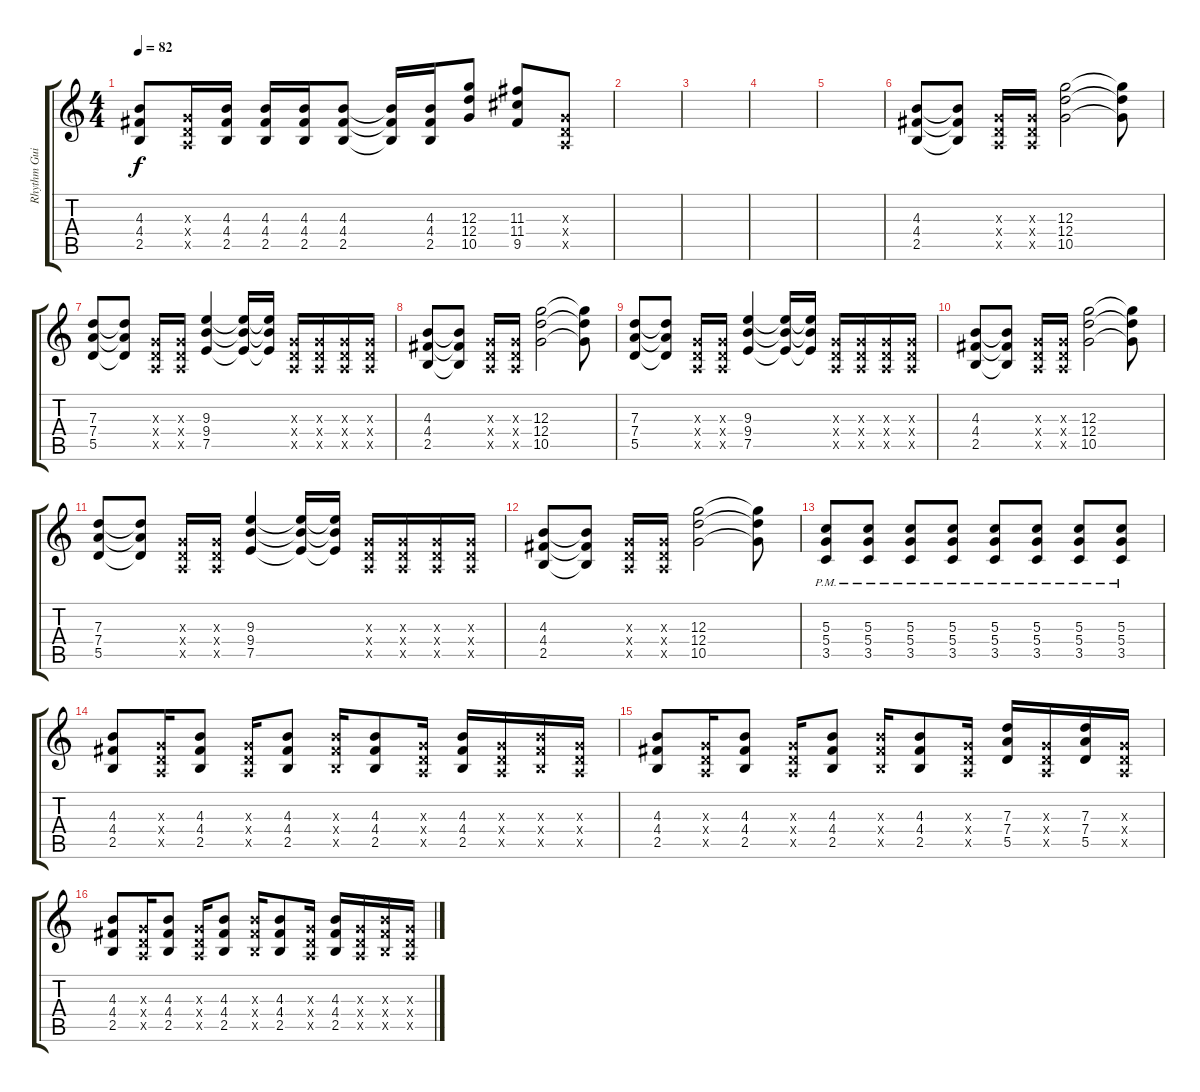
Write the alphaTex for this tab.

\track ("Rhythm Guitar" "Rhythm Gui") {instrument overdrivenguitar}
\staff {score tabs}
\tuning (E4 B3 G3 D3 A2 E2) {hide}
\ts (4 4)
\tempo 82
\clef g2
\ks c
(4.3 4.4 2.5).8{dy f} (0.3{x} 0.4{x} 0.5{x}).16 (4.3 4.4 2.5).16 (4.3 4.4 2.5).16 (4.3 4.4 2.5).16 (4.3 4.4 2.5).8 (4.3{t} 4.4{t} 2.5{t}).16 (4.3 4.4 2.5).16 (12.3 12.4 10.5).8 (11.3 11.4 9.5).8 (0.3{x} 0.4{x} 0.5{x}).8 |
|
|
|
|
(4.3 4.4 2.5).8 (4.3{t} 4.4{t} 2.5{t}).8 (0.3{x} 0.4{x} 0.5{x}).16 (0.3{x} 0.4{x} 0.5{x}).16 (12.3 12.4 10.5).2 (12.3{t} 12.4{t} 10.5{t}).8 |
(7.3 7.4 5.5).8 (7.3{t} 7.4{t} 5.5{t}).8 (0.3{x} 0.4{x} 0.5{x}).16 (0.3{x} 0.4{x} 0.5{x}).16 (9.3 9.4 7.5).4 (9.3{t} 9.4{t} 7.5{t}).16 (9.3{t} 9.4{t} 7.5{t}).16 (0.3{x} 0.4{x} 0.5{x}).16 (0.3{x} 0.4{x} 0.5{x}).16 (0.3{x} 0.4{x} 0.5{x}).16 (0.3{x} 0.4{x} 0.5{x}).16 |
(4.3 4.4 2.5).8 (4.3{t} 4.4{t} 2.5{t}).8 (0.3{x} 0.4{x} 0.5{x}).16 (0.3{x} 0.4{x} 0.5{x}).16 (12.3 12.4 10.5).2 (12.3{t} 12.4{t} 10.5{t}).8 |
(7.3 7.4 5.5).8 (7.3{t} 7.4{t} 5.5{t}).8 (0.3{x} 0.4{x} 0.5{x}).16 (0.3{x} 0.4{x} 0.5{x}).16 (9.3 9.4 7.5).4 (9.3{t} 9.4{t} 7.5{t}).16 (9.3{t} 9.4{t} 7.5{t}).16 (0.3{x} 0.4{x} 0.5{x}).16 (0.3{x} 0.4{x} 0.5{x}).16 (0.3{x} 0.4{x} 0.5{x}).16 (0.3{x} 0.4{x} 0.5{x}).16 |
(4.3 4.4 2.5).8 (4.3{t} 4.4{t} 2.5{t}).8 (0.3{x} 0.4{x} 0.5{x}).16 (0.3{x} 0.4{x} 0.5{x}).16 (12.3 12.4 10.5).2 (12.3{t} 12.4{t} 10.5{t}).8 |
(7.3 7.4 5.5).8 (7.3{t} 7.4{t} 5.5{t}).8 (0.3{x} 0.4{x} 0.5{x}).16 (0.3{x} 0.4{x} 0.5{x}).16 (9.3 9.4 7.5).4 (9.3{t} 9.4{t} 7.5{t}).16 (9.3{t} 9.4{t} 7.5{t}).16 (0.3{x} 0.4{x} 0.5{x}).16 (0.3{x} 0.4{x} 0.5{x}).16 (0.3{x} 0.4{x} 0.5{x}).16 (0.3{x} 0.4{x} 0.5{x}).16 |
(4.3 4.4 2.5).8 (4.3{t} 4.4{t} 2.5{t}).8 (0.3{x} 0.4{x} 0.5{x}).16 (0.3{x} 0.4{x} 0.5{x}).16 (12.3 12.4 10.5).2 (12.3{t} 12.4{t} 10.5{t}).8 |
(5.3{pm} 5.4{pm} 3.5{pm}).8 (5.3{pm} 5.4{pm} 3.5{pm}).8 (5.3{pm} 5.4{pm} 3.5{pm}).8 (5.3{pm} 5.4{pm} 3.5{pm}).8 (5.3{pm} 5.4{pm} 3.5{pm}).8 (5.3{pm} 5.4{pm} 3.5{pm}).8 (5.3{pm} 5.4{pm} 3.5{pm}).8 (5.3{pm} 5.4{pm} 3.5{pm}).8 |
(4.3 4.4 2.5).8 (0.3{x} 0.4{x} 0.5{x}).16 (4.3 4.4 2.5).8 (0.3{x} 0.4{x} 0.5{x}).16 (4.3 4.4 2.5).8 (4.3{x} 4.4{x} 2.5{x}).16 (4.3 4.4 2.5).8 (0.3{x} 0.4{x} 0.5{x}).16 (4.3 4.4 2.5).16 (0.3{x} 0.4{x} 0.5{x}).16 (4.3{x} 4.4{x} 2.5{x}).16 (0.3{x} 0.4{x} 0.5{x}).16 |
(4.3 4.4 2.5).8 (0.3{x} 0.4{x} 0.5{x}).16 (4.3 4.4 2.5).8 (0.3{x} 0.4{x} 0.5{x}).16 (4.3 4.4 2.5).8 (4.3{x} 4.4{x} 2.5{x}).16 (4.3 4.4 2.5).8 (0.3{x} 0.4{x} 0.5{x}).16 (7.3 7.4 5.5).16 (0.3{x} 0.4{x} 0.5{x}).16 (7.3 7.4 5.5).16 (0.3{x} 0.4{x} 0.5{x}).16 |
(4.3 4.4 2.5).8 (0.3{x} 0.4{x} 0.5{x}).16 (4.3 4.4 2.5).8 (0.3{x} 0.4{x} 0.5{x}).16 (4.3 4.4 2.5).8 (4.3{x} 4.4{x} 2.5{x}).16 (4.3 4.4 2.5).8 (0.3{x} 0.4{x} 0.5{x}).16 (4.3 4.4 2.5).16 (0.3{x} 0.4{x} 0.5{x}).16 (4.3{x} 4.4{x} 2.5{x}).16 (0.3{x} 0.4{x} 0.5{x}).16
